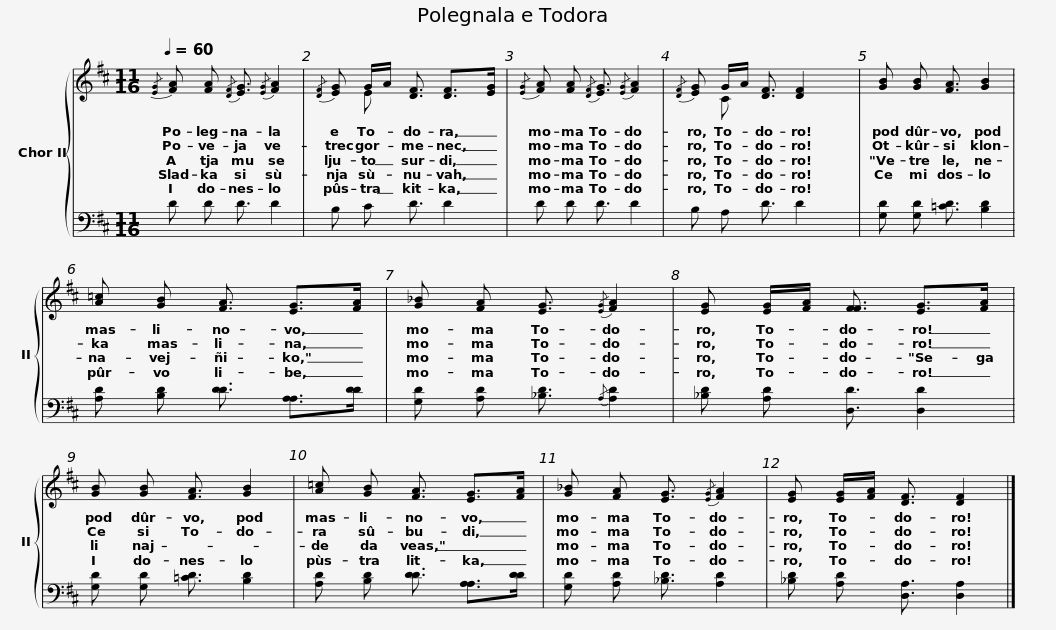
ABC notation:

X:1
%%score { ( 1 3 ) | 2 }
L:1/8
Q:1/4=60
M:11/16
I:linebreak $
K:D
V:1 treble
V:3 treble
V:2 bass
V:1
{/[EG]} [FA] [FA]{/[DF]} [EG]3/2{/[EG]} [FA]2 |{/[DF]} [EG] G/A/ [DF]3/2 [DF]>[EG] |{/[EG]} [FA] [FA]{/[DF]} [EG]3/2{/[EG]} [FA]2 |{/[DF]} [EG] G/A/ [DF]3/2 [DF]2 |$ [GB] [GB] [FA]3/2 [GB]2 | %5
 [A=c] [GB] [FA]3/2 [EG]>[FA] | [G_B] [FA] [EG]3/2{/[EG]} [FA]2 | [EG] [EG]/[FA]/ [FF]3/2 [EG]>[FA] |$ [GB] [GB] [FA]3/2 [GB]2 | [A=c] [GB] [FA]3/2 [EG]>[FA] | %10
 [G_B] [FA] [EG]3/2{/[EG]} [FA]2 | [EG] [EG]/[FA]/ [DF]3/2 [DF]2 |] %12
V:2
 D D D3/2 D2 | B, C D3/2 D2 | D D D3/2 D2 | B, A, D3/2 D2 |$ [G,D] [G,D] [=CD]3/2 [B,D]2 | %5
 [A,D] [B,D] [DD]3/2 [A,A,]>[DD] | [G,D] [A,D] [_B,D]3/2{/A,} [A,D]2 | [_B,D] [A,D] [D,D]3/2 [D,D]2 |$ [G,D] [G,D] [=CD]3/2 [B,D]2 | [A,D] [B,D] [DD]3/2 [A,A,]>[DD] | %10
 [G,D] [A,D] [_B,D]3/2 [A,D]2 | [_B,D] [A,D] [D,A,]3/2 [D,A,]2 |] %12
V:3
 x11/2 | x E x2 x x/ | x11/2 | x C x2 x x/ |$ x11/2 | %5
 x11/2 | x11/2 | x11/2 |$ x11/2 | x11/2 | %10
 x11/2 | x11/2 |] %12
